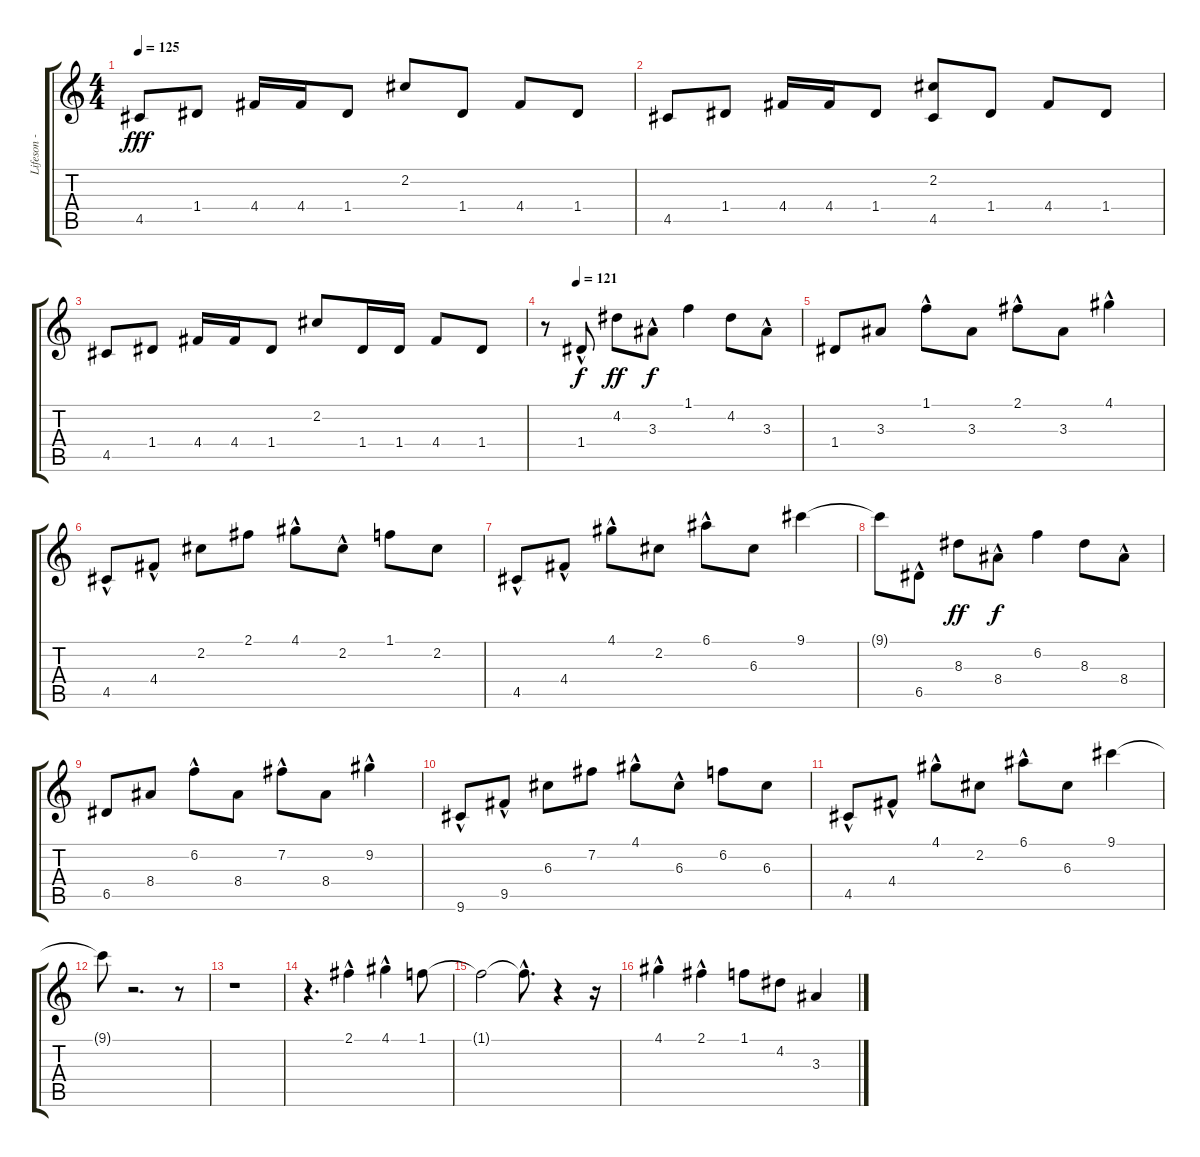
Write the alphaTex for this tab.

\track ("Lifeson - Guitarra2" "Lifeson - ") {instrument electricguitarclean}
\staff {score tabs}
\tuning (E4 B3 G3 D3 A2 E2) {hide}
\ts (4 4)
\tempo 125
\clef g2
\ks c
4.5.8{dy fff} 1.4.8 4.4.16 4.4.16 1.4.8 2.2.8 1.4.8 4.4.8 1.4.8 |
4.5.8 1.4.8 4.4.16 4.4.16 1.4.8 (2.2 4.5).8 1.4.8 4.4.8 1.4.8 |
4.5.8 1.4.8 4.4.16 4.4.16 1.4.8 2.2.8 1.4.16 1.4.16 4.4.8 1.4.8 |
\tempo (121 0.125)
r.8 1.4{hac}.8{dy f} 4.2.8{dy ff} 3.3{hac}.8{dy f} 1.1.4 4.2.8 3.3{hac}.8 |
1.4.8 3.3.8 1.1{hac}.8 3.3.8 2.1{hac}.8 3.3.8 4.1{hac}.4 |
4.5{hac}.8 4.4{hac}.8 2.2.8 2.1.8 4.1{hac}.8 2.2{hac}.8 1.1.8 2.2.8 |
4.5{hac}.8 4.4{hac}.8 4.1{hac}.8 2.2.8 6.1{hac}.8 6.3.8 9.1.4 |
9.1{t}.8 6.5{hac}.8 8.3.8{dy ff} 8.4{hac}.8{dy f} 6.2.4 8.3.8 8.4{hac}.8 |
6.5.8 8.4.8 6.2{hac}.8 8.4.8 7.2{hac}.8 8.4.8 9.2{hac}.4 |
9.6{hac}.8 9.5{hac}.8 6.3.8 7.2.8 4.1{hac}.8 6.3{hac}.8 6.2.8 6.3.8 |
4.5{hac}.8 4.4{hac}.8 4.1{hac}.8 2.2.8 6.1{hac}.8 6.3.8 9.1.4 |
9.1{t}.8 r.2{d} r.8 |
r.1 |
r.4{d} 2.1{hac}.4 4.1{hac}.4 1.1.8 |
1.1{t}.2 1.1{hac t}.8{d} r.4 r.16 |
4.1{hac}.4 2.1{hac}.4 1.1.8 4.2.8 3.3.4
